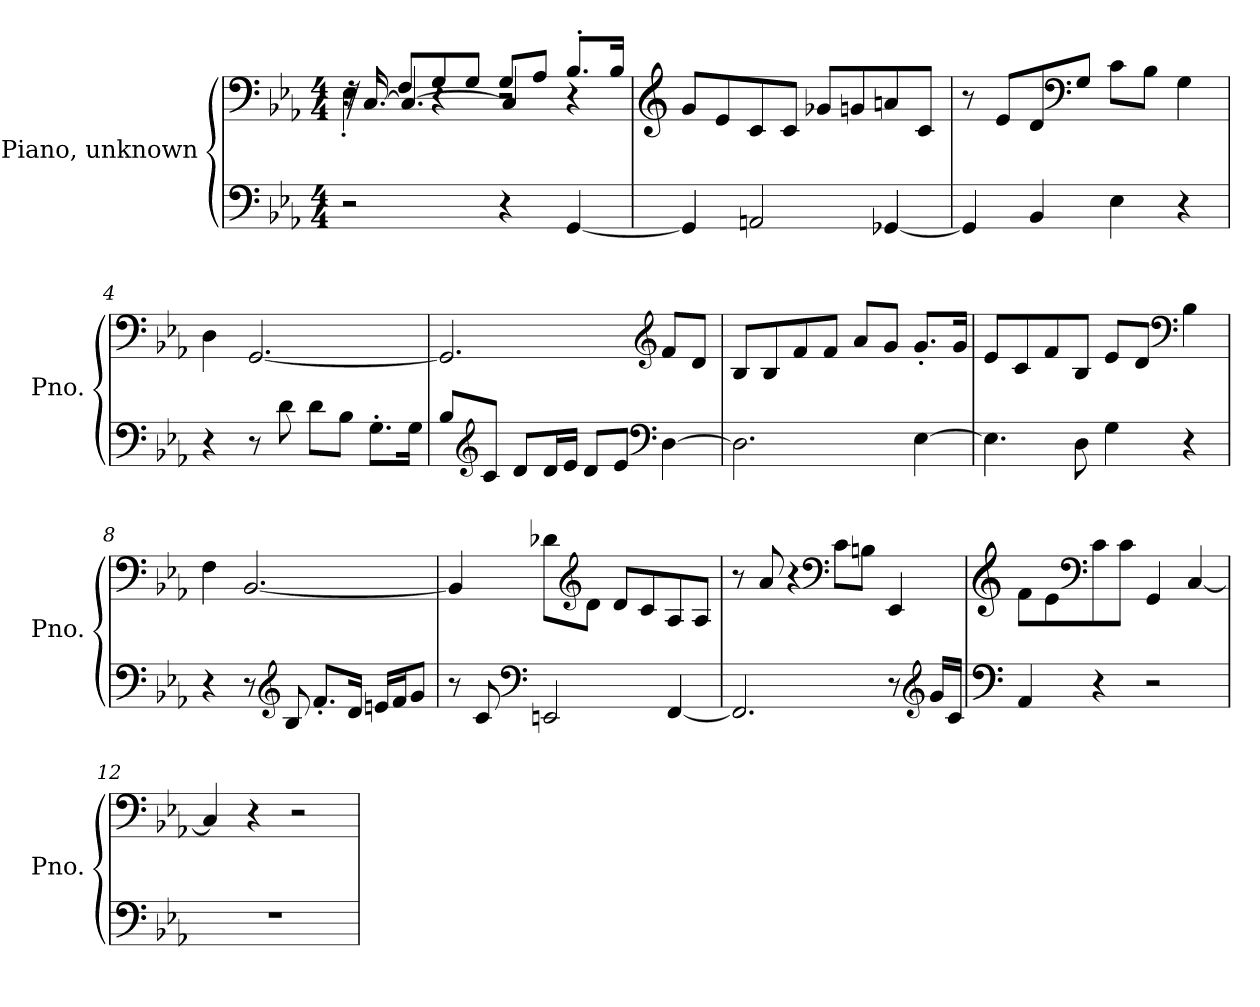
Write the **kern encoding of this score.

**kern	**kern
*part1	*part1
*staff2	*staff1
*I"Piano, unknown	*
*I'Pno.	*
*clefF4	*clefF4
*k[b-e-a-]	*k[b-e-a-]
*M4/4	*M4/4
*MM120	*MM120
=1	=1
*	*^
*	*	*^
2r	8r	4E-'\	32r
.	.	.	[16.C/
.	8F/L	.	4.C/_
.	8G/	4r	.
.	8G/J	.	.
4r	8G/L	2r	4C/]
.	8A-/J	.	.
[4GG/	8.B-'/L	.	4r
.	16B-/Jk	.	.
*	*v	*v	*v
=2	=2
*	*clefG2
4GG/]	8g/L
.	8e-/
2AAn/	8c/
.	8c/J
.	8g-X/L
.	8gn/
[4GG-X/	8an/
.	8c/J
=3	=3
4GG-/]	8r
.	8e-/L
4BB-/	8d/
*	*clefF4
.	8G/J
4E-\	8c\L
.	8B-\J
4r	4G\
=4	=4
4r	4D\
8r	[2.GG/
8d\	.
8d\L	.
8B-\J	.
8.G'\L	.
16G\Jk	.
!!LO:LB:g=z
=5	=5
8B-/L	2.GG/]
*clefG2	*
8c/J	.
8d/L	.
16d/L	.
16e-/JJ	.
8d/L	.
8e-/J	.
*clefF4	*clefG2
[4D\	8f/L
.	8d/J
=6	=6
2.D\]	8B-/L
.	8B-/
.	8f/
.	8f/J
.	8a-/L
.	8g/J
[4E-\	8.g'/L
.	16g/Jk
=7	=7
4.E-\]	8e-/L
.	8c/
.	8f/
8D\	8B-/J
4G\	8e-/L
.	8d/J
*	*clefF4
4r	4B-\
=8	=8
4r	4F\
8r	[2.BB-/
*clefG2	*
8B-/	.
8.f'/L	.
16d/Jk	.
16en/LL	.
16f/J	.
8g/J	.
!!LO:LB:g=z
=9	=9
8r	4BB-/]
8c/	.
*clefF4	*
2EEn/	8d-X\L
*	*clefG2
.	8d-\J
.	8d-/L
.	8c/
[4FF/	8A-/
.	8A-/J
=10	=10
2.FF/]	8r
.	8a-/
.	4r
*	*clefF4
.	8c\L
.	8Bn\J
8r	4EE-/
*clefG2	*
16g/LL	.
16c/JJ	.
=11	=11
*clefF4	*clefG2
4AA-/	8f\L
.	8e-\
*	*clefF4
4r	8c\
.	8c\J
2r	4GG/
.	[4C/
=12	=12
1r	4C/]
.	4r
.	2r
=	=
*-	*-
